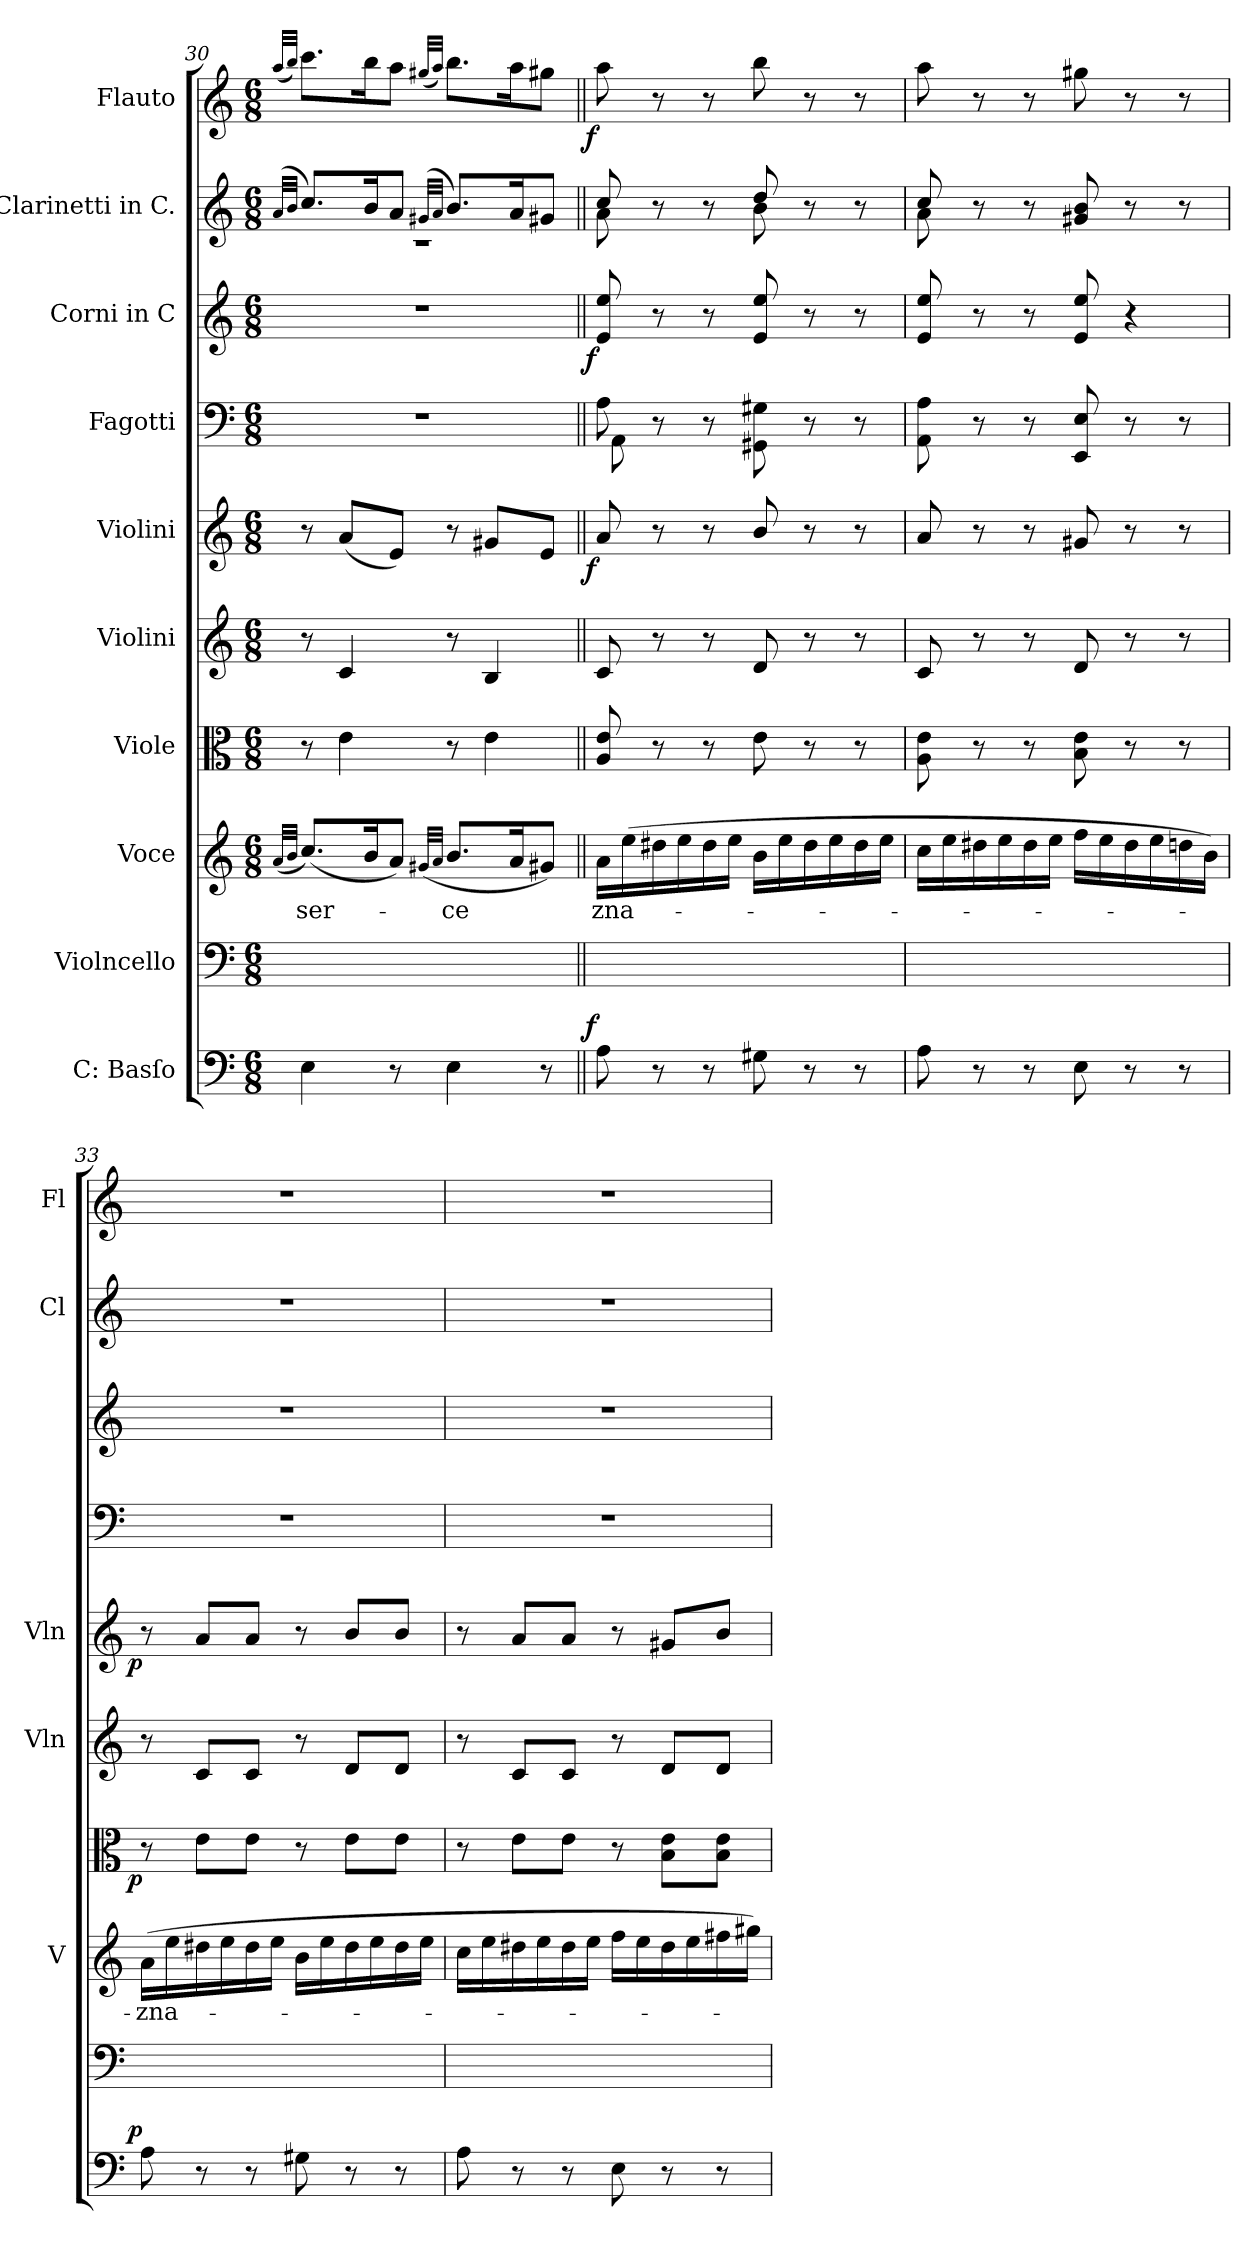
**kern	**dynam	**kern	**kern	**text	**kern	**dynam	**kern	**kern	**dynam	**kern	**kern	**dynam	**kern	**kern	**dynam
*part10	*part10	*part9	*part8	*part8	*part7	*part7	*part6	*part5	*part5	*part4	*part3	*part3	*part2	*part1	*part1
*staff10	*staff10	*staff9	*staff8	*staff8	*staff7	*staff7	*staff6	*staff5	*staff5	*staff4	*staff3	*staff3	*staff2	*staff1	*staff1
*I"C: Basſo	*	*I"Violncello	*I"Voce	*	*I"Viole	*	*I"Violini	*I"Violini	*	*I"Fagotti	*I"Corni in C	*	*I"Clarinetti in C.	*I"Flauto	*
*	*	*	*I'V	*	*	*	*I'Vln	*I'Vln	*	*	*	*	*I'Cl	*I'Fl	*
*clefF4	*	*clefF4	*clefG2	*	*clefC3	*	*clefG2	*clefG2	*	*clefF4	*clefG2	*	*clefG2	*clefG2	*
*k[]	*	*k[]	*k[]	*	*k[]	*	*k[]	*k[]	*	*k[]	*k[]	*	*k[]	*k[]	*
*M6/8	*	*M6/8	*M6/8	*	*M6/8	*	*M6/8	*M6/8	*	*M6/8	*M6/8	*	*M6/8	*M6/8	*
=30	=30	=30	=30	=30	=30	=30	=30	=30	=30	=30	=30	=30	=30	=30	=30
.	.	.	(32qqa/LLL	.	.	.	.	.	.	.	.	.	(32qqa/LLL	(32qqaa/LLL	.
.	.	.	32qqb/JJJ	.	.	.	.	.	.	.	.	.	32qqb/JJJ	32qqbb/JJJ)	.
*	*	*	*	*	*	*	*	*	*	*	*	*	*^	*	*
4E\	.	4E\yy	(8.cc/L)	ser-	8r	.	8r	8r	.	2.r	2.r	.	8.cc/L)	2.r	8.ccc\L	.
.	.	.	.	.	4e\	.	4c/	(8a/L	.	.	.	.	.	.	.	.
.	.	.	16b/K	.	.	.	.	.	.	.	.	.	16b/K	.	16bb\K	.
8r	.	8ryy	8a/J)	.	.	.	.	8e/J)	.	.	.	.	8a/J	.	8aa\J	.
.	.	.	(32qqg#X/LLL	.	.	.	.	.	.	.	.	.	(32qqg#X/LLL	.	(32qqgg#X/LLL	.
.	.	.	32qqa/JJJ	.	.	.	.	.	.	.	.	.	32qqa/JJJ	.	32qqaa/JJJ)	.
4E\	.	4E\yy	8.b/L	-ce	8r	.	8r	8r	.	.	.	.	8.b/L)	.	8.bb\L	.
.	.	.	.	.	4e\	.	4B/	8g#X/L	.	.	.	.	.	.	.	.
.	.	.	16a/K	.	.	.	.	.	.	.	.	.	16a/K	.	16aa\K	.
8r	.	8ryy	8g#X/J)	.	.	.	.	8e/J	.	.	.	.	8g#X/J	.	8gg#X\J	.
=31||	=31||	=31||	=31||	=31||	=31||	=31||	=31||	=31||	=31||	=31||	=31||	=31||	=31||	=31||	=31||	=31||
*	*	*	*	*	*	*	*	*	*	*^	*	*	*	*	*	*
!	!LO:DY:a:rj	!	!	!	!	!	!	!	!LO:DY:rj	!	!	!	!LO:DY:rj	!	!	!	!LO:DY:rj
8A\	f	8A\yy	16a\LL	zna-	8A/ 8e/	.	8c/	8a/	f	8A\	8AA\	8e/ 8ee/	f	8cc/	8a\	8aa\	f
.	.	.	(16ee\	.	.	.	.	.	.	.	.	.	.	.	.	.	.
8r	.	8ryy	16dd#X\	.	8r	.	8r	8r	.	8r	8ryy	8r	.	8r	8ryy	8r	.
.	.	.	16ee\	.	.	.	.	.	.	.	.	.	.	.	.	.	.
8r	.	8ryy	16dd#\	.	8r	.	8r	8r	.	8r	2ryy	8r	.	8r	8ryy	8r	.
.	.	.	16ee\JJ	.	.	.	.	.	.	.	.	.	.	.	.	.	.
8G#X\	.	8G#X\yy	16b\LL	.	8e\	.	8d/	8b/	.	8GG#X\ 8G#X\	.	8e/ 8ee/	.	8dd/	8b\	8bb\	.
.	.	.	16ee\	.	.	.	.	.	.	.	.	.	.	.	.	.	.
8r	.	8ryy	16dd#\	.	8r	.	8r	8r	.	8r	.	8r	.	8r	8ryy	8r	.
.	.	.	16ee\	.	.	.	.	.	.	.	.	.	.	.	.	.	.
8r	.	8ryy	16dd#\	.	8r	.	8r	8r	.	8r	.	8r	.	8r	8ryy	8r	.
.	.	.	16ee\JJ	.	.	.	.	.	.	.	.	.	.	.	.	.	.
*	*	*	*	*	*	*	*	*	*	*v	*v	*	*	*	*	*	*
=32	=32	=32	=32	=32	=32	=32	=32	=32	=32	=32	=32	=32	=32	=32	=32	=32
8A\	.	8A\yy	16cc\LL	.	8A\ 8e\	.	8c/	8a/	.	8AA\ 8A\	8e/ 8ee/	.	8cc/	8a\	8aa\	.
.	.	.	16ee\	.	.	.	.	.	.	.	.	.	.	.	.	.
8r	.	8ryy	16dd#X\	.	8r	.	8r	8r	.	8r	8r	.	8r	8ryy	8r	.
.	.	.	16ee\	.	.	.	.	.	.	.	.	.	.	.	.	.
8r	.	8ryy	16dd#\	.	8r	.	8r	8r	.	8r	8r	.	8r	8ryy	8r	.
.	.	.	16ee\JJ	.	.	.	.	.	.	.	.	.	.	.	.	.
8E\	.	8E\yy	16ff\LL	.	8B\ 8e\	.	8d/	8g#X/	.	8EE/ 8E/	8e/ 8ee/	.	8g#X/ 8b/	4ryy	8gg#X\	.
.	.	.	16ee\	.	.	.	.	.	.	.	.	.	.	.	.	.
8r	.	8ryy	16dd#\	.	8r	.	8r	8r	.	8r	4r	.	8r	.	8r	.
.	.	.	16ee\	.	.	.	.	.	.	.	.	.	.	.	.	.
8r	.	8ryy	16ddn\	.	8r	.	8r	8r	.	8r	.	.	8r	8ryy	8r	.
.	.	.	16b\JJ)	.	.	.	.	.	.	.	.	.	.	.	.	.
*	*	*	*	*	*	*	*	*	*	*	*	*	*v	*v	*	*
=33	=33	=33	=33	=33	=33	=33	=33	=33	=33	=33	=33	=33	=33	=33	=33
!	!LO:DY:a:rj	!	!	!	!	!LO:DY:rj	!	!	!LO:DY:rj	!	!	!	!	!	!
8A\	p	8A\yy	(16a\LL	-zna-	8r	p	8r	8r	p	2.r	2.r	.	2.r	2.r	.
.	.	.	16ee\	.	.	.	.	.	.	.	.	.	.	.	.
8r	.	8ryy	16dd#X\	.	8e\L	.	8c/L	8a/L	.	.	.	.	.	.	.
.	.	.	16ee\	.	.	.	.	.	.	.	.	.	.	.	.
8r	.	8ryy	16dd#\	.	8e\J	.	8c/J	8a/J	.	.	.	.	.	.	.
.	.	.	16ee\JJ	.	.	.	.	.	.	.	.	.	.	.	.
8G#X\	.	8G#X\yy	16b\LL	.	8r	.	8r	8r	.	.	.	.	.	.	.
.	.	.	16ee\	.	.	.	.	.	.	.	.	.	.	.	.
8r	.	8ryy	16dd#\	.	8e\L	.	8d/L	8b/L	.	.	.	.	.	.	.
.	.	.	16ee\	.	.	.	.	.	.	.	.	.	.	.	.
8r	.	8ryy	16dd#\	.	8e\J	.	8d/J	8b/J	.	.	.	.	.	.	.
.	.	.	16ee\JJ	.	.	.	.	.	.	.	.	.	.	.	.
=34	=34	=34	=34	=34	=34	=34	=34	=34	=34	=34	=34	=34	=34	=34	=34
8A\	.	8A\yy	16cc\LL	.	8r	.	8r	8r	.	2.r	2.r	.	2.r	2.r	.
.	.	.	16ee\	.	.	.	.	.	.	.	.	.	.	.	.
8r	.	8ryy	16dd#X\	.	8e\L	.	8c/L	8a/L	.	.	.	.	.	.	.
.	.	.	16ee\	.	.	.	.	.	.	.	.	.	.	.	.
8r	.	8ryy	16dd#\	.	8e\J	.	8c/J	8a/J	.	.	.	.	.	.	.
.	.	.	16ee\JJ	.	.	.	.	.	.	.	.	.	.	.	.
8E\	.	8E\yy	16ff\LL	.	8r	.	8r	8r	.	.	.	.	.	.	.
.	.	.	16ee\	.	.	.	.	.	.	.	.	.	.	.	.
8r	.	8ryy	16dd#\	.	8B\ 8e\L	.	8d/L	8g#X/L	.	.	.	.	.	.	.
.	.	.	16ee\	.	.	.	.	.	.	.	.	.	.	.	.
8r	.	8ryy	16ff#X\	.	8B\ 8e\J	.	8d/J	8b/J	.	.	.	.	.	.	.
.	.	.	16gg#X\JJ)	.	.	.	.	.	.	.	.	.	.	.	.
=	=	=	=	=	=	=	=	=	=	=	=	=	=	=	=
*-	*-	*-	*-	*-	*-	*-	*-	*-	*-	*-	*-	*-	*-	*-	*-
